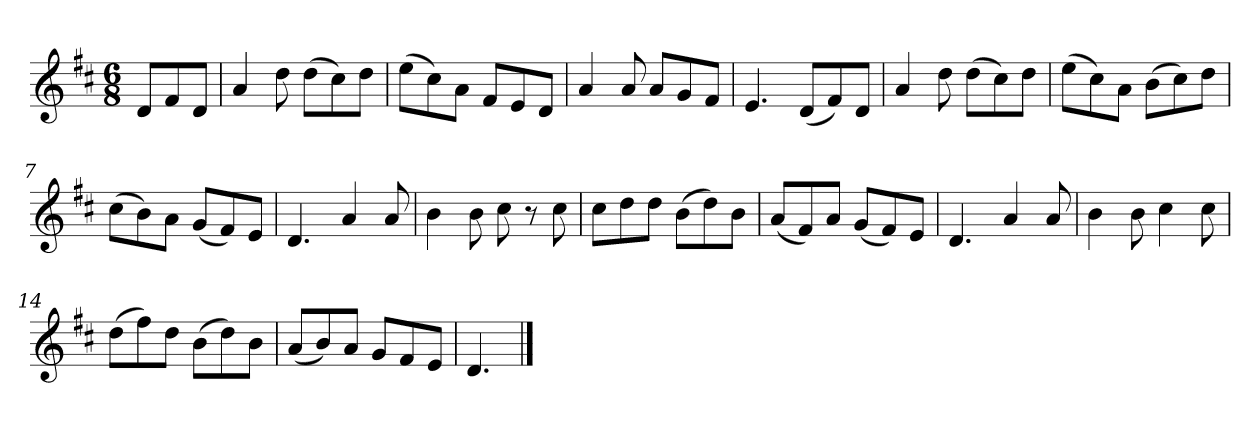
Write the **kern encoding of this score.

**kern
*part1
*staff1
*clefG2
*k[f#c#]
*D:
*M6/8
*MM120
=
8d/L
8f#/
8d/J
=1
4a
8dd
(8dd\L
8cc#\)
8dd\J
=2
(8ee\L
8cc#\)
8a\J
8f#/L
8e/
8d/J
=3
4a
8a
8a/L
8g/
8f#/J
=4
4.e
(8d/L
8f#/)
8d/J
=5
4a
8dd
(8dd\L
8cc#\)
8dd\J
=6
(8ee\L
8cc#\)
8a\J
(8b\L
8cc#\)
8dd\J
=7
(8cc#\L
8b\)
8a\J
(8g/L
8f#/)
8e/J
=8
4.d
4a
8a
=9
4b
8b
8cc#
8r
8cc#
=10
8cc#\L
8dd\
8dd\J
(8b\L
8dd\)
8b\J
=11
(8a/L
8f#/)
8a/J
(8g/L
8f#/)
8e/J
=12
4.d
4a
8a
=13
4b
8b
4cc#
8cc#
=14
(8dd\L
8ff#\)
8dd\J
(8b\L
8dd\)
8b\J
=15
(8a/L
8b/)
8a/J
8g/L
8f#/
8e/J
=16
4.d
==
*-
